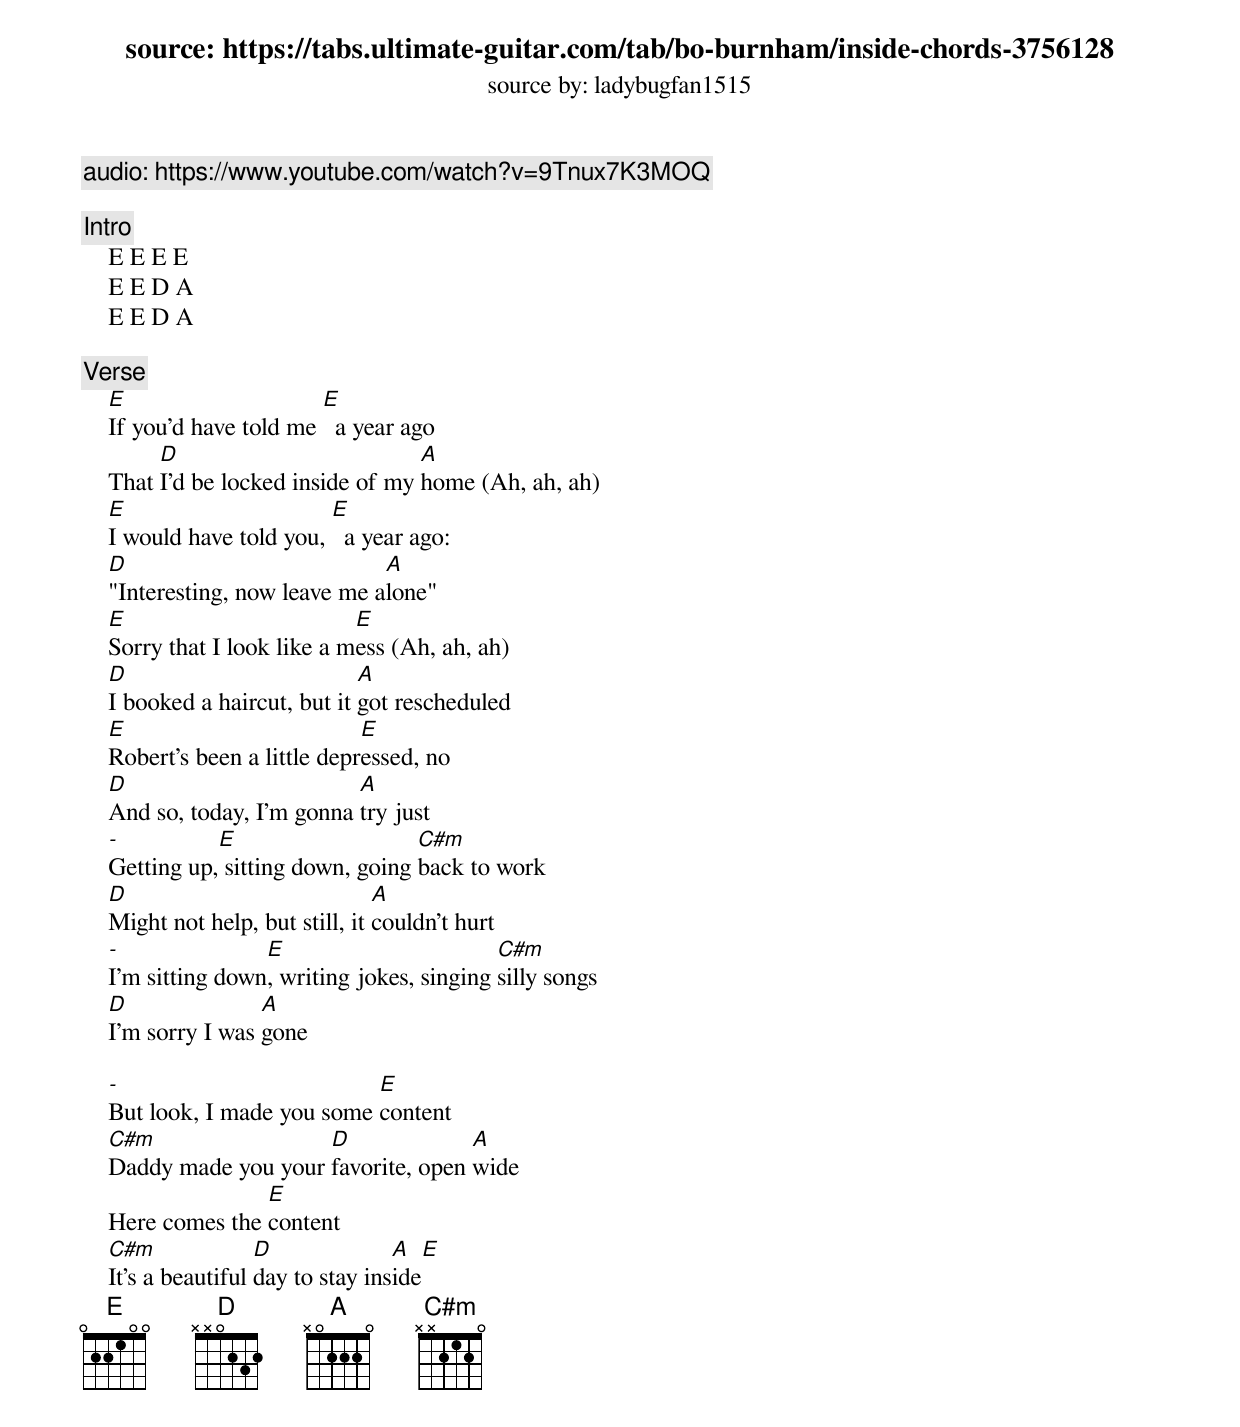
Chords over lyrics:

source: https://tabs.ultimate-guitar.com/tab/bo-burnham/inside-chords-3756128
source by: ladybugfan1515
audio: https://www.youtube.com/watch?v=9Tnux7K3MOQ

[Intro]
    E E E E
    E E D A
    E E D A

[Verse]
    E                     E
    If you'd have told me   a year ago
         D                          A
    That I'd be locked inside of my home (Ah, ah, ah)
    E                      E
    I would have told you,   a year ago:
    D                           A
    "Interesting, now leave me alone"
    E                         E
    Sorry that I look like a mess (Ah, ah, ah)
    D                          A
    I booked a haircut, but it got rescheduled
    E                          E
    Robert's been a little depressed, no
    D                        A
    And so, today, I'm gonna try just
    -          E                    C#m
    Getting up, sitting down, going back to work
    D                             A
    Might not help, but still, it couldn't hurt
    -               E                        C#m
    I'm sitting down, writing jokes, singing silly songs
    D               A
    I'm sorry I was gone

    -                         E
    But look, I made you some content
    C#m                 D              A
    Daddy made you your favorite, open wide
                   E
    Here comes the content
    C#m              D              A   E
    It's a beautiful day to stay inside
